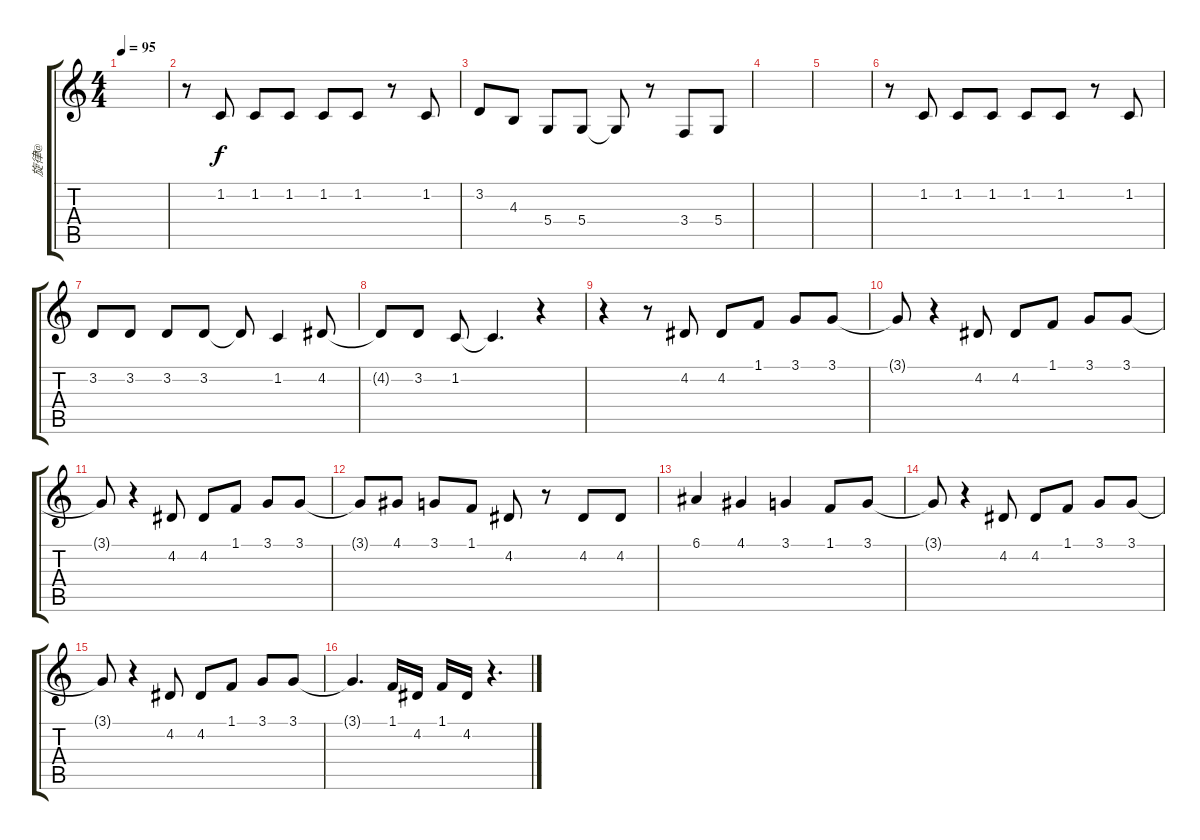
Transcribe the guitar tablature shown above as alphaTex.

\track ("旋律@" "旋律@") {instrument acousticgrandpiano}
\staff {score tabs}
\tuning (E4 B3 G3 D3 A2 E2) {hide}
\ts (4 4)
\tempo 95
\clef g2
\ks c
|
r.8 1.2.8 1.2.8 1.2.8 1.2.8 1.2.8 r.8 1.2.8 |
3.2.8 4.3.8 5.4.8 5.4.8 5.4{t}.8 r.8 3.4.8 5.4.8 |
|
|
r.8 1.2.8 1.2.8 1.2.8 1.2.8 1.2.8 r.8 1.2.8 |
3.2.8 3.2.8 3.2.8 3.2.8 3.2{t}.8 1.2.4 4.2.8 |
4.2{t}.8 3.2.8 1.2.8 1.2{t}.4{d} r.4 |
r.4 r.8 4.2.8 4.2.8 1.1.8 3.1.8 3.1.8 |
3.1{t}.8 r.4 4.2.8 4.2.8 1.1.8 3.1.8 3.1.8 |
3.1{t}.8 r.4 4.2.8 4.2.8 1.1.8 3.1.8 3.1.8 |
3.1{t}.8 4.1.8 3.1.8 1.1.8 4.2.8 r.8 4.2.8 4.2.8 |
6.1.4 4.1.4 3.1.4 1.1.8 3.1.8 |
3.1{t}.8 r.4 4.2.8 4.2.8 1.1.8 3.1.8 3.1.8 |
3.1{t}.8 r.4 4.2.8 4.2.8 1.1.8 3.1.8 3.1.8 |
3.1{t}.4{d} 1.1.16 4.2.16 1.1.16 4.2.16 r.4{d}
